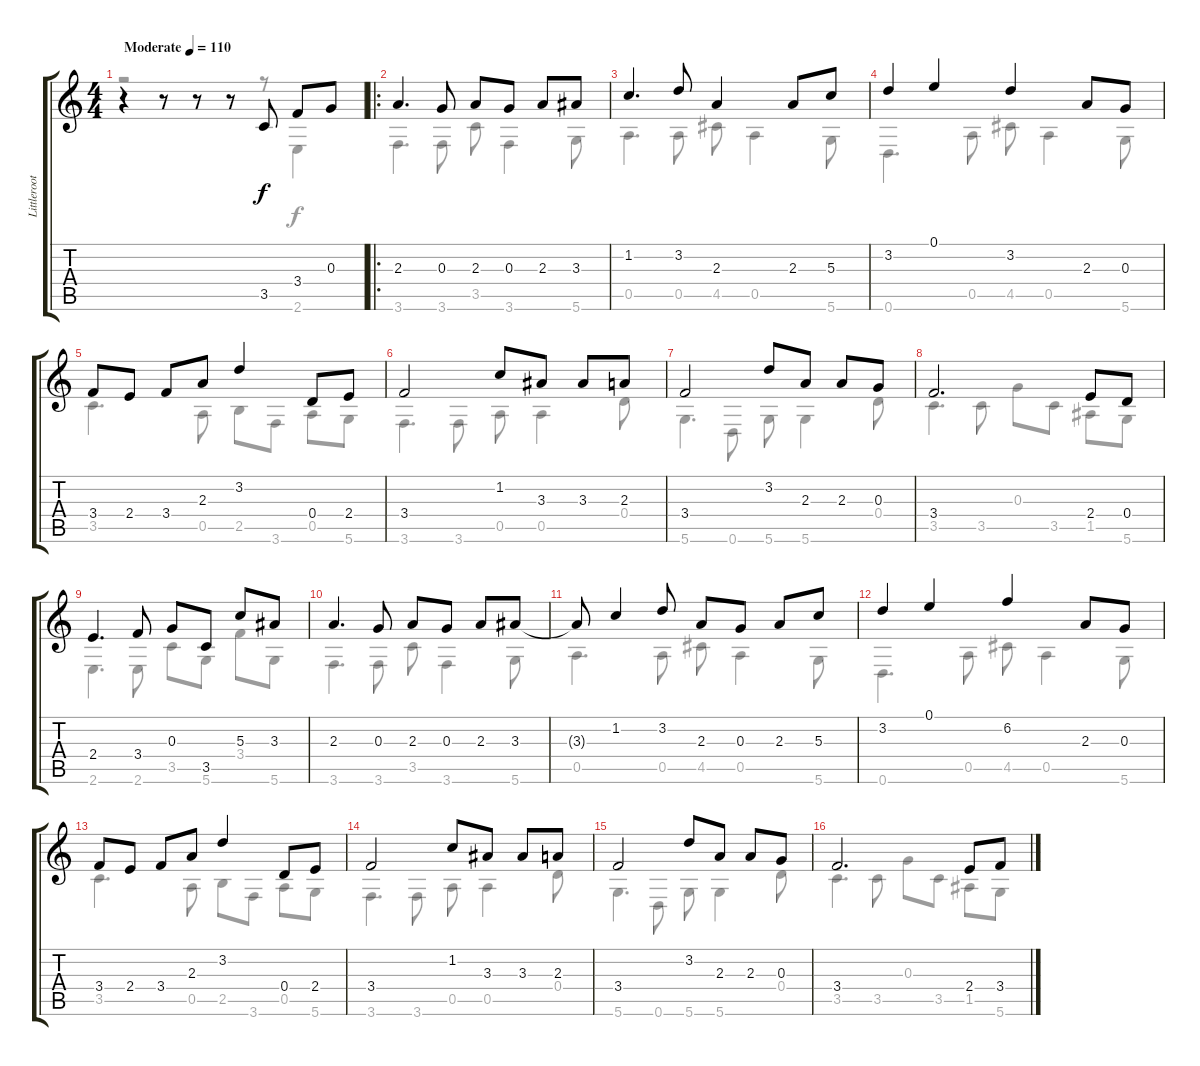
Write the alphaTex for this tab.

\track ("Littleroot Town" "Littleroot") {instrument acousticguitarnylon}
\staff {score tabs}
\tuning (E4 B3 G3 D3 A2 D2) {hide}
\voice
\ts (4 4)
\tempo (110 "Moderate")
\clef g2
\ks c
r.4{dy f instrument acousticguitarnylon} r.8 r.8 r.8 3.5.8 3.4.8 0.3.8 |
\ro
2.3.4{d} 0.3.8 2.3.8 0.3.8 2.3.8 3.3.8 |
1.2.4{d} 3.2.8 2.3.4 2.3.8 5.3.8 |
3.2.4 0.1.4 3.2.4 2.3.8 0.3.8 |
3.4.8 2.4.8 3.4.8 2.3.8 3.2.4 0.4.8 2.4.8 |
3.4.2 1.2.8 3.3.8 3.3.8 2.3.8 |
3.4.2 3.2.8 2.3.8 2.3.8 0.3.8 |
3.4.2{d} 2.4.8 0.4.8 |
2.4.4{d} 3.4.8 0.3.8 3.5.8 5.3.8 3.3.8 |
2.3.4{d} 0.3.8 2.3.8 0.3.8 2.3.8 3.3.8 |
3.3{t}.8 1.2.4 3.2.8 2.3.8 0.3.8 2.3.8 5.3.8 |
3.2.4 0.1.4 6.2.4 2.3.8 0.3.8 |
3.4.8 2.4.8 3.4.8 2.3.8 3.2.4 0.4.8 2.4.8 |
3.4.2 1.2.8 3.3.8 3.3.8 2.3.8 |
3.4.2 3.2.8 2.3.8 2.3.8 0.3.8 |
3.4.2{d} 2.4.8 3.4.8
\voice
\clef g2
\ottava regular
\simile none
\ks c
r.2{dy f} r.8 r.8 2.6.4 |
3.6.4{d} 3.6.8 3.5.8 3.6.4 5.6.8 |
0.5.4{d} 0.5.8 4.5.8 0.5.4 5.6.8 |
0.6.4{d} 0.5.8 4.5.8 0.5.4 5.6.8 |
3.5.4{d} 0.5.8 2.5.8 3.6.8 0.5.8 5.6.8 |
3.6.4{d} 3.6.8 0.5.8 0.5.4 0.4.8 |
5.6.4{d} 0.6.8 5.6.8 5.6.4 0.4.8 |
3.5.4{d} 3.5.8 0.3.8 3.5.8 1.5.8 5.6.8 |
2.6.4{d} 2.6.8 3.5.8 5.6.8 3.4.8 5.6.8 |
3.6.4{d} 3.6.8 3.5.8 3.6.4 5.6.8 |
0.5.4{d} 0.5.8 4.5.8 0.5.4 5.6.8 |
0.6.4{d} 0.5.8 4.5.8 0.5.4 5.6.8 |
3.5.4{d} 0.5.8 2.5.8 3.6.8 0.5.8 5.6.8 |
3.6.4{d} 3.6.8 0.5.8 0.5.4 0.4.8 |
5.6.4{d} 0.6.8 5.6.8 5.6.4 0.4.8 |
3.5.4{d} 3.5.8 0.3.8 3.5.8 1.5.8 5.6.8
